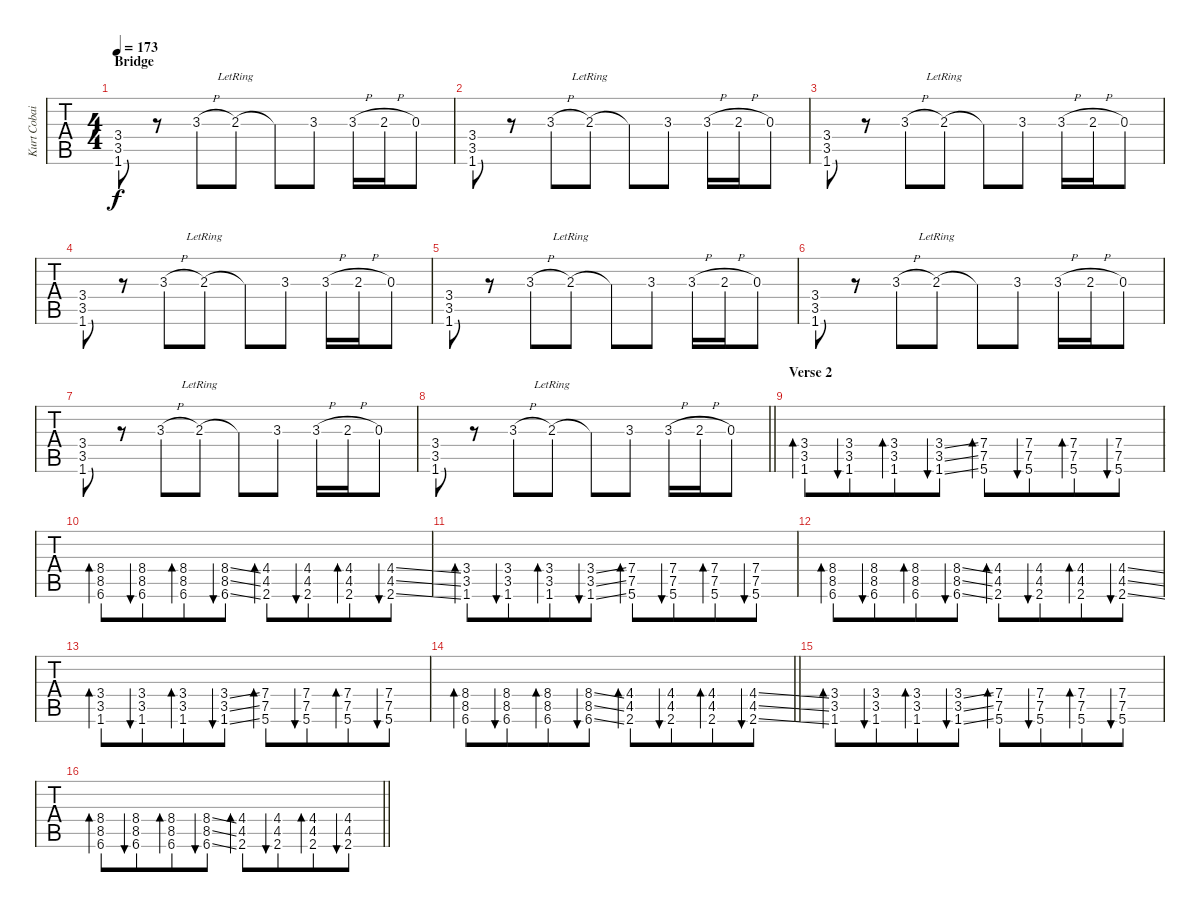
\track ("Kurt Cobain" "Kurt Cobai") {instrument distortionguitar}
\staff {tabs}
\tuning (E4 B3 G3 D3 A2 E2) {hide}
\ts (4 4)
\section ("" "Bridge")
\tempo 173
\clef g2
\ks c
(3.4 3.5 1.6).8{dy f} r.8 3.3{h}.8 2.3{lr}.8 2.3{t}.8 3.3.8 3.3{h}.16 2.3{h}.16 0.3.8 |
(3.4 3.5 1.6).8 r.8 3.3{h}.8 2.3{lr}.8 2.3{t}.8 3.3.8 3.3{h}.16 2.3{h}.16 0.3.8 |
(3.4 3.5 1.6).8 r.8 3.3{h}.8 2.3{lr}.8 2.3{t}.8 3.3.8 3.3{h}.16 2.3{h}.16 0.3.8 |
(3.4 3.5 1.6).8 r.8 3.3{h}.8 2.3{lr}.8 2.3{t}.8 3.3.8 3.3{h}.16 2.3{h}.16 0.3.8 |
(3.4 3.5 1.6).8 r.8 3.3{h}.8 2.3{lr}.8 2.3{t}.8 3.3.8 3.3{h}.16 2.3{h}.16 0.3.8 |
(3.4 3.5 1.6).8 r.8 3.3{h}.8 2.3{lr}.8 2.3{t}.8 3.3.8 3.3{h}.16 2.3{h}.16 0.3.8 |
(3.4 3.5 1.6).8 r.8 3.3{h}.8 2.3{lr}.8 2.3{t}.8 3.3.8 3.3{h}.16 2.3{h}.16 0.3.8 |
\barLineRight lightlight
(3.4 3.5 1.6).8 r.8 3.3{h}.8 2.3{lr}.8 2.3{t}.8 3.3.8 3.3{h}.16 2.3{h}.16 0.3.8 |
\section ("" "Verse 2")
(3.4 3.5 1.6).8{bd 60} (3.4 3.5 1.6).8{bu 60 beam merge} (3.4 3.5 1.6).8{bd 60} (3.4{ss} 3.5{ss} 1.6{ss}).8{bu 60} (7.4 7.5 5.6).8{bd 60} (7.4 7.5 5.6).8{bu 60 beam merge} (7.4 7.5 5.6).8{bd 60} (7.4 7.5 5.6).8{bu 60} |
(8.4 8.5 6.6).8{bd 60} (8.4 8.5 6.6).8{bu 60 beam merge} (8.4 8.5 6.6).8{bd 60} (8.4{ss} 8.5{ss} 6.6{ss}).8{bu 60} (4.4 4.5 2.6).8{bd 60} (4.4 4.5 2.6).8{bu 60 beam merge} (4.4 4.5 2.6).8{bd 60} (4.4{ss} 4.5{ss} 2.6{ss}).8{bu 60} |
(3.4 3.5 1.6).8{bd 60} (3.4 3.5 1.6).8{bu 60 beam merge} (3.4 3.5 1.6).8{bd 60} (3.4{ss} 3.5{ss} 1.6{ss}).8{bu 60} (7.4 7.5 5.6).8{bd 60} (7.4 7.5 5.6).8{bu 60 beam merge} (7.4 7.5 5.6).8{bd 60} (7.4 7.5 5.6).8{bu 60} |
(8.4 8.5 6.6).8{bd 60} (8.4 8.5 6.6).8{bu 60 beam merge} (8.4 8.5 6.6).8{bd 60} (8.4{ss} 8.5{ss} 6.6{ss}).8{bu 60} (4.4 4.5 2.6).8{bd 60} (4.4 4.5 2.6).8{bu 60 beam merge} (4.4 4.5 2.6).8{bd 60} (4.4{ss} 4.5{ss} 2.6{ss}).8{bu 60} |
(3.4 3.5 1.6).8{bd 60} (3.4 3.5 1.6).8{bu 60 beam merge} (3.4 3.5 1.6).8{bd 60} (3.4{ss} 3.5{ss} 1.6{ss}).8{bu 60} (7.4 7.5 5.6).8{bd 60} (7.4 7.5 5.6).8{bu 60 beam merge} (7.4 7.5 5.6).8{bd 60} (7.4 7.5 5.6).8{bu 60} |
\barLineRight lightlight
(8.4 8.5 6.6).8{bd 60} (8.4 8.5 6.6).8{bu 60 beam merge} (8.4 8.5 6.6).8{bd 60} (8.4{ss} 8.5{ss} 6.6{ss}).8{bu 60} (4.4 4.5 2.6).8{bd 60} (4.4 4.5 2.6).8{bu 60 beam merge} (4.4 4.5 2.6).8{bd 60} (4.4{ss} 4.5{ss} 2.6{ss}).8{bu 60} |
(3.4 3.5 1.6).8{bd 60} (3.4 3.5 1.6).8{bu 60 beam merge} (3.4 3.5 1.6).8{bd 60} (3.4{ss} 3.5{ss} 1.6{ss}).8{bu 60} (7.4 7.5 5.6).8{bd 60} (7.4 7.5 5.6).8{bu 60 beam merge} (7.4 7.5 5.6).8{bd 60} (7.4 7.5 5.6).8{bu 60} |
\barLineRight lightlight
(8.4 8.5 6.6).8{bd 60} (8.4 8.5 6.6).8{bu 60 beam merge} (8.4 8.5 6.6).8{bd 60} (8.4{ss} 8.5{ss} 6.6{ss}).8{bu 60} (4.4 4.5 2.6).8{bd 60} (4.4 4.5 2.6).8{bu 60 beam merge} (4.4 4.5 2.6).8{bd 60} (4.4{ss} 4.5{ss} 2.6{ss}).8{bu 60}
